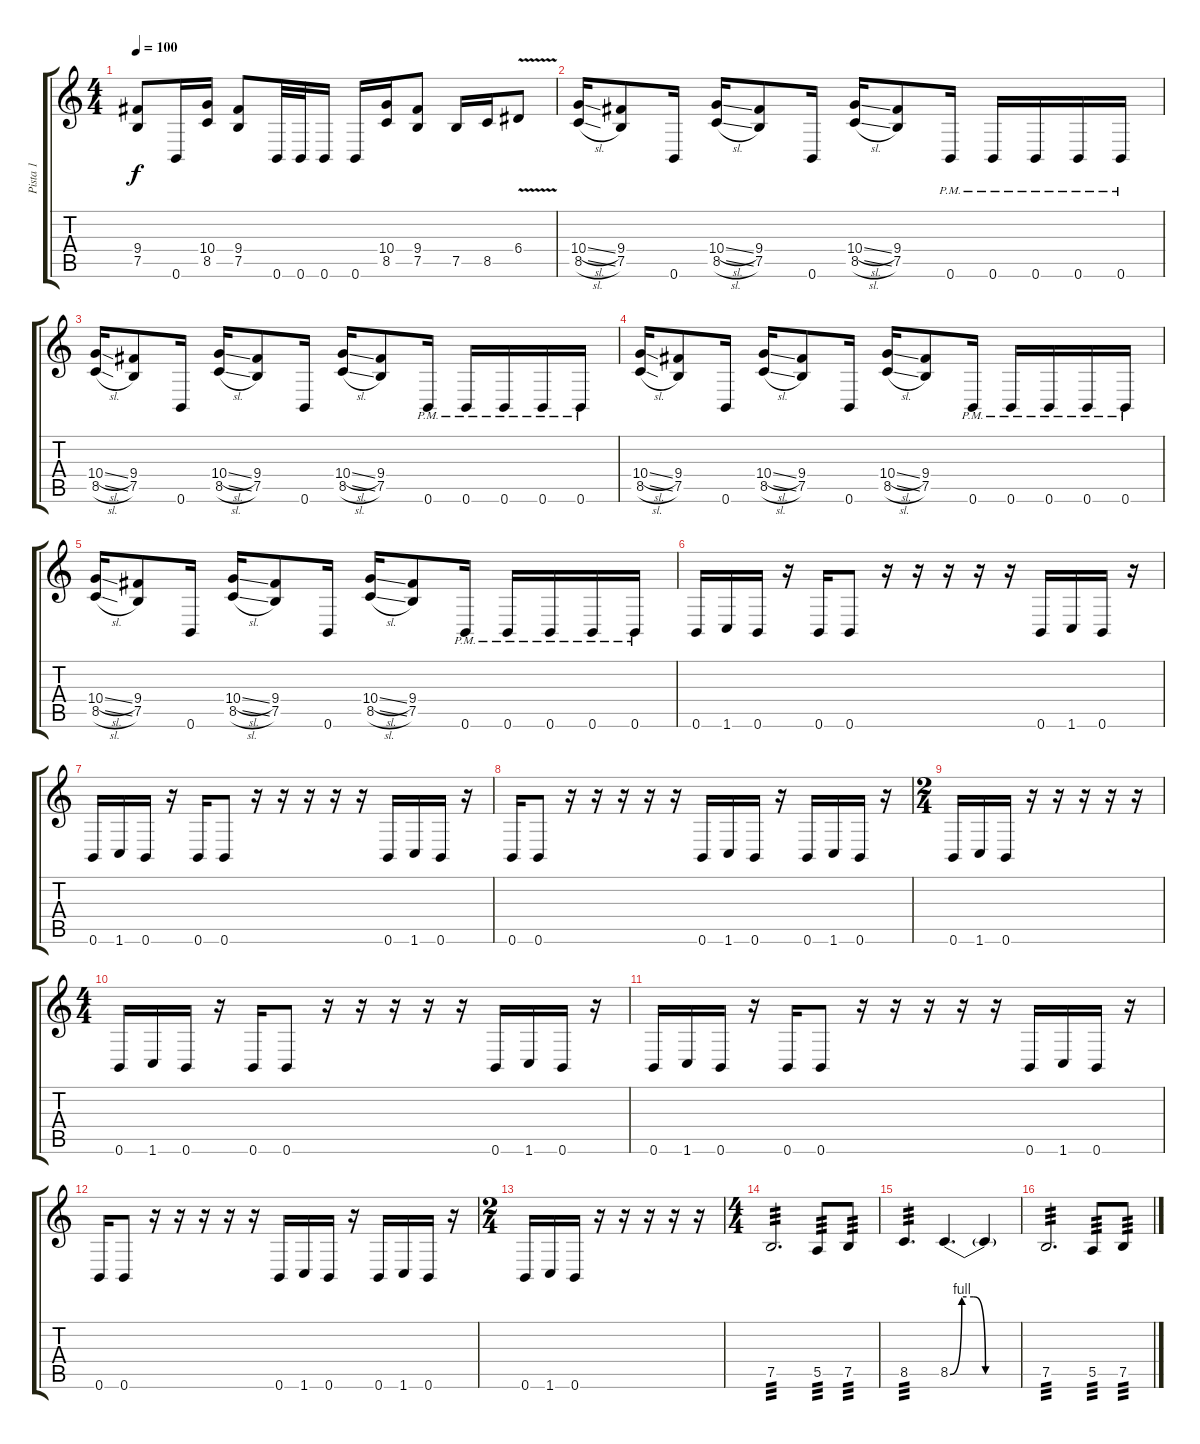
\track ("Pista 1" "Pista 1") {instrument distortionguitar}
\staff {score tabs}
\tuning (B3 Gb3 D3 A2 E2 B1) {hide}
\ts (4 4)
\tempo 100
\clef g2
\ks c
(9.4 7.5).8{dy f} 0.6.16 (10.4 8.5).16 (9.4 7.5).8 0.6.32 0.6.32 0.6.16 0.6.16 (10.4 8.5).16 (9.4 7.5).8 7.5.16 8.5.16 6.4{v}.8 |
(10.4{sl} 8.5{sl}).16 (9.4 7.5).8 0.6.16 (10.4{sl} 8.5{sl}).16 (9.4 7.5).8 0.6.16 (10.4{sl} 8.5{sl}).16 (9.4 7.5).8 0.6{pm}.16 0.6{pm}.16 0.6{pm}.16 0.6{pm}.16 0.6{pm}.16 |
(10.4{sl} 8.5{sl}).16 (9.4 7.5).8 0.6.16 (10.4{sl} 8.5{sl}).16 (9.4 7.5).8 0.6.16 (10.4{sl} 8.5{sl}).16 (9.4 7.5).8 0.6{pm}.16 0.6{pm}.16 0.6{pm}.16 0.6{pm}.16 0.6{pm}.16 |
(10.4{sl} 8.5{sl}).16 (9.4 7.5).8 0.6.16 (10.4{sl} 8.5{sl}).16 (9.4 7.5).8 0.6.16 (10.4{sl} 8.5{sl}).16 (9.4 7.5).8 0.6{pm}.16 0.6{pm}.16 0.6{pm}.16 0.6{pm}.16 0.6{pm}.16 |
(10.4{sl} 8.5{sl}).16 (9.4 7.5).8 0.6.16 (10.4{sl} 8.5{sl}).16 (9.4 7.5).8 0.6.16 (10.4{sl} 8.5{sl}).16 (9.4 7.5).8 0.6{pm}.16 0.6{pm}.16 0.6{pm}.16 0.6{pm}.16 0.6{pm}.16 |
0.6.16 1.6.16 0.6.16 r.16 0.6.16 0.6.8 r.16 r.16 r.16 r.16 r.16 0.6.16 1.6.16 0.6.16 r.16 |
0.6.16 1.6.16 0.6.16 r.16 0.6.16 0.6.8 r.16 r.16 r.16 r.16 r.16 0.6.16 1.6.16 0.6.16 r.16 |
0.6.16 0.6.8 r.16 r.16 r.16 r.16 r.16 0.6.16 1.6.16 0.6.16 r.16 0.6.16 1.6.16 0.6.16 r.16 |
\ts (2 4)
0.6.16 1.6.16 0.6.16 r.16 r.16 r.16 r.16 r.16 |
\ts (4 4)
0.6.16 1.6.16 0.6.16 r.16 0.6.16 0.6.8 r.16 r.16 r.16 r.16 r.16 0.6.16 1.6.16 0.6.16 r.16 |
0.6.16 1.6.16 0.6.16 r.16 0.6.16 0.6.8 r.16 r.16 r.16 r.16 r.16 0.6.16 1.6.16 0.6.16 r.16 |
0.6.16 0.6.8 r.16 r.16 r.16 r.16 r.16 0.6.16 1.6.16 0.6.16 r.16 0.6.16 1.6.16 0.6.16 r.16 |
\ts (2 4)
0.6.16 1.6.16 0.6.16 r.16 r.16 r.16 r.16 r.16 |
\ts (4 4)
7.5.2{d tp 3} 5.5.8{tp 3} 7.5.8{tp 3} |
8.5.4{d tp 3} 8.5{be (custom 0 0 10 4 20 4 30 0 60 0)}.4{d} 8.5{t}.4 |
7.5.2{d tp 3} 5.5.8{tp 3} 7.5.8{tp 3}
